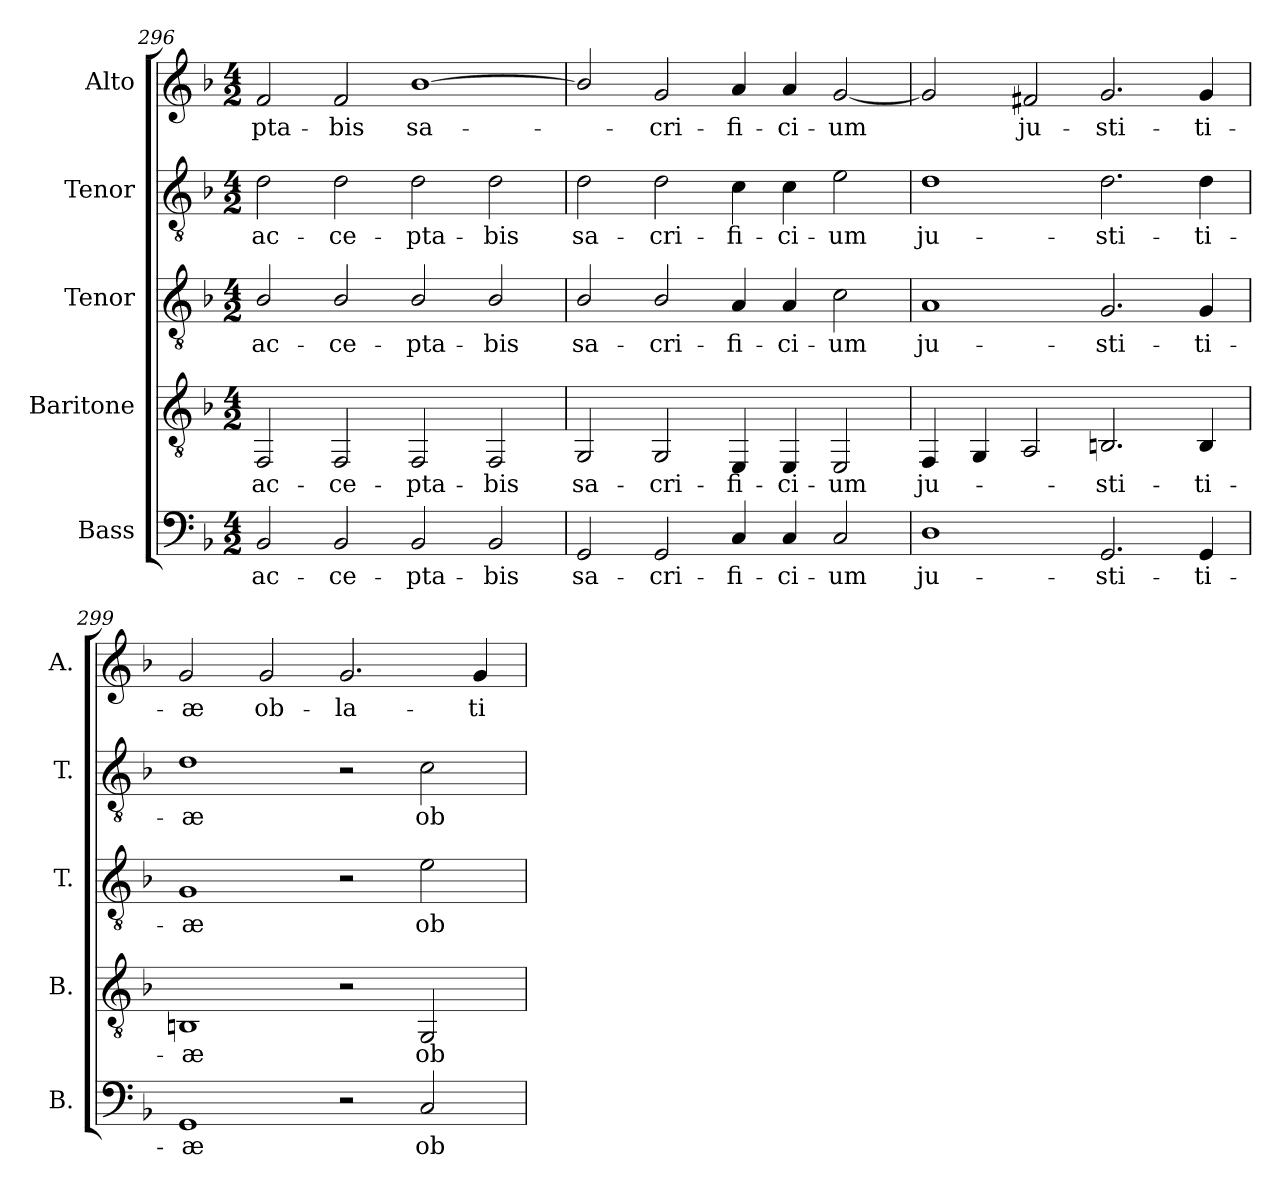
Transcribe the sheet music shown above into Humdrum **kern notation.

**kern	**text	**kern	**text	**kern	**text	**kern	**text	**kern	**text
*part5	*part5	*part4	*part4	*part3	*part3	*part2	*part2	*part1	*part1
*staff5	*staff5	*staff4	*staff4	*staff3	*staff3	*staff2	*staff2	*staff1	*staff1
*I"Bass	*	*I"Baritone	*	*I"Tenor	*	*I"Tenor	*	*I"Alto	*
*I'B.	*	*I'B.	*	*I'T.	*	*I'T.	*	*I'A.	*
*clefF4	*	*clefGv2	*	*clefGv2	*	*clefGv2	*	*clefG2	*
*	*	*	*	*ITrd7c12	*	*ITrd7c12	*	*	*
*k[b-]	*	*k[b-]	*	*k[b-]	*	*k[b-]	*	*k[b-]	*
*F:	*	*F:	*	*F:	*	*F:	*	*F:	*
*M4/2	*	*M4/2	*	*M4/2	*	*M4/2	*	*M4/2	*
=296	=296	=296	=296	=296	=296	=296	=296	=296	=296
!	!LO:LY:b:color=#000000	!	!	!	!	!	!	!	!
!	!	!	!LO:LY:b:color=#000000	!	!	!	!	!	!
!	!	!	!	!	!LO:LY:b:color=#000000	!	!	!	!
!	!	!	!	!	!	!	!LO:LY:b:color=#000000	!	!
!	!	!	!	!	!	!	!	!	!LO:LY:b:color=#000000
2BB-i/	ac-	2FFi/	ac-	2BB-i/	ac-	2Di\	ac-	2fi/	-pta-
!	!LO:LY:b:color=#000000	!	!	!	!	!	!	!	!
!	!	!	!LO:LY:b:color=#000000	!	!	!	!	!	!
!	!	!	!	!	!LO:LY:b:color=#000000	!	!	!	!
!	!	!	!	!	!	!	!LO:LY:b:color=#000000	!	!
!	!	!	!	!	!	!	!	!	!LO:LY:b:color=#000000
2BB-i/	-ce-	2FFi/	-ce-	2BB-i/	-ce-	2Di\	-ce-	2fi/	-bis
!	!LO:LY:b:color=#000000	!	!	!	!	!	!	!	!
!	!	!	!LO:LY:b:color=#000000	!	!	!	!	!	!
!	!	!	!	!	!LO:LY:b:color=#000000	!	!	!	!
!	!	!	!	!	!	!	!LO:LY:b:color=#000000	!	!
!	!	!	!	!	!	!	!	!	!LO:LY:b:color=#000000
2BB-i/	-pta-	2FFi/	-pta-	2BB-i/	-pta-	2Di\	-pta-	[1b-i	sa-
!	!LO:LY:b:color=#000000	!	!	!	!	!	!	!	!
!	!	!	!LO:LY:b:color=#000000	!	!	!	!	!	!
!	!	!	!	!	!LO:LY:b:color=#000000	!	!	!	!
!	!	!	!	!	!	!	!LO:LY:b:color=#000000	!	!
2BB-i/	-bis	2FFi/	-bis	2BB-i/	-bis	2Di\	-bis	.	.
=297	=297	=297	=297	=297	=297	=297	=297	=297	=297
!	!LO:LY:b:color=#000000	!	!	!	!	!	!	!	!
!	!	!	!LO:LY:b:color=#000000	!	!	!	!	!	!
!	!	!	!	!	!LO:LY:b:color=#000000	!	!	!	!
!	!	!	!	!	!	!	!LO:LY:b:color=#000000	!	!
2GGi/	sa-	2GGi/	sa-	2BB-i/	sa-	2Di\	sa-	2b-i/]	.
!	!LO:LY:b:color=#000000	!	!	!	!	!	!	!	!
!	!	!	!LO:LY:b:color=#000000	!	!	!	!	!	!
!	!	!	!	!	!LO:LY:b:color=#000000	!	!	!	!
!	!	!	!	!	!	!	!LO:LY:b:color=#000000	!	!
!	!	!	!	!	!	!	!	!	!LO:LY:b:color=#000000
2GGi/	-cri-	2GGi/	-cri-	2BB-i/	-cri-	2Di\	-cri-	2gi/	-cri-
!	!LO:LY:b:color=#000000	!	!	!	!	!	!	!	!
!	!	!	!LO:LY:b:color=#000000	!	!	!	!	!	!
!	!	!	!	!	!LO:LY:b:color=#000000	!	!	!	!
!	!	!	!	!	!	!	!LO:LY:b:color=#000000	!	!
!	!	!	!	!	!	!	!	!	!LO:LY:b:color=#000000
4Ci/	-fi-	4EEi/	-fi-	4AAi/	-fi-	4Ci\	-fi-	4ai/	-fi-
!	!LO:LY:b:color=#000000	!	!	!	!	!	!	!	!
!	!	!	!LO:LY:b:color=#000000	!	!	!	!	!	!
!	!	!	!	!	!LO:LY:b:color=#000000	!	!	!	!
!	!	!	!	!	!	!	!LO:LY:b:color=#000000	!	!
!	!	!	!	!	!	!	!	!	!LO:LY:b:color=#000000
4Ci/	-ci-	4EEi/	-ci-	4AAi/	-ci-	4Ci\	-ci-	4ai/	-ci-
!	!LO:LY:b:color=#000000	!	!	!	!	!	!	!	!
!	!	!	!LO:LY:b:color=#000000	!	!	!	!	!	!
!	!	!	!	!	!LO:LY:b:color=#000000	!	!	!	!
!	!	!	!	!	!	!	!LO:LY:b:color=#000000	!	!
!	!	!	!	!	!	!	!	!	!LO:LY:b:color=#000000
2Ci/	-um	2EEi/	-um	2Ci\	-um	2Ei\	-um	[2gi/	-um
=298	=298	=298	=298	=298	=298	=298	=298	=298	=298
!	!LO:LY:b:color=#000000	!	!	!	!	!	!	!	!
!	!	!	!LO:LY:b:color=#000000	!	!	!	!	!	!
!	!	!	!	!	!LO:LY:b:color=#000000	!	!	!	!
!	!	!	!	!	!	!	!LO:LY:b:color=#000000	!	!
1Di	ju-	4FFi/	ju-	1AAi	ju-	1Di	ju-	2gi/]	.
.	.	4GGi/	.	.	.	.	.	.	.
!	!	!	!	!	!	!	!	!	!LO:LY:b:color=#000000
.	.	2AAi/	.	.	.	.	.	2f#Xi/	ju-
!	!LO:LY:b:color=#000000	!	!	!	!	!	!	!	!
!	!	!	!LO:LY:b:color=#000000	!	!	!	!	!	!
!	!	!	!	!	!LO:LY:b:color=#000000	!	!	!	!
!	!	!	!	!	!	!	!LO:LY:b:color=#000000	!	!
!	!	!	!	!	!	!	!	!	!LO:LY:b:color=#000000
2.GGi/	-sti-	2.BBni/	-sti-	2.GGi/	-sti-	2.Di\	-sti-	2.gi/	-sti-
!	!LO:LY:b:color=#000000	!	!	!	!	!	!	!	!
!	!	!	!LO:LY:b:color=#000000	!	!	!	!	!	!
!	!	!	!	!	!LO:LY:b:color=#000000	!	!	!	!
!	!	!	!	!	!	!	!LO:LY:b:color=#000000	!	!
!	!	!	!	!	!	!	!	!	!LO:LY:b:color=#000000
4GGi/	-ti-	4BBi/	-ti-	4GGi/	-ti-	4Di\	-ti-	4gi/	-ti-
!!LO:LB:g=z
=299	=299	=299	=299	=299	=299	=299	=299	=299	=299
!	!LO:LY:b:color=#000000	!	!	!	!	!	!	!	!
!	!	!	!LO:LY:b:color=#000000	!	!	!	!	!	!
!	!	!	!	!	!LO:LY:b:color=#000000	!	!	!	!
!	!	!	!	!	!	!	!LO:LY:b:color=#000000	!	!
!	!	!	!	!	!	!	!	!	!LO:LY:b:color=#000000
1GGi	-æ	1BBni	-æ	1GGi	-æ	1Di	-æ	2gi/	-æ
!	!	!	!	!	!	!	!	!	!LO:LY:b:color=#000000
.	.	.	.	.	.	.	.	2gi/	ob-
!	!	!	!	!	!	!	!	!	!LO:LY:b:color=#000000
2r	.	2r	.	2r	.	2r	.	2.gi/	-la-
!	!LO:LY:b:color=#000000	!	!	!	!	!	!	!	!
!	!	!	!LO:LY:b:color=#000000	!	!	!	!	!	!
!	!	!	!	!	!LO:LY:b:color=#000000	!	!	!	!
!	!	!	!	!	!	!	!LO:LY:b:color=#000000	!	!
2Ci/	ob-	2GGi/	ob-	2Ei\	ob-	2Ci\	ob-	.	.
!	!	!	!	!	!	!	!	!	!LO:LY:b:color=#000000
.	.	.	.	.	.	.	.	4gi/	-ti-
=	=	=	=	=	=	=	=	=	=
*-	*-	*-	*-	*-	*-	*-	*-	*-	*-
